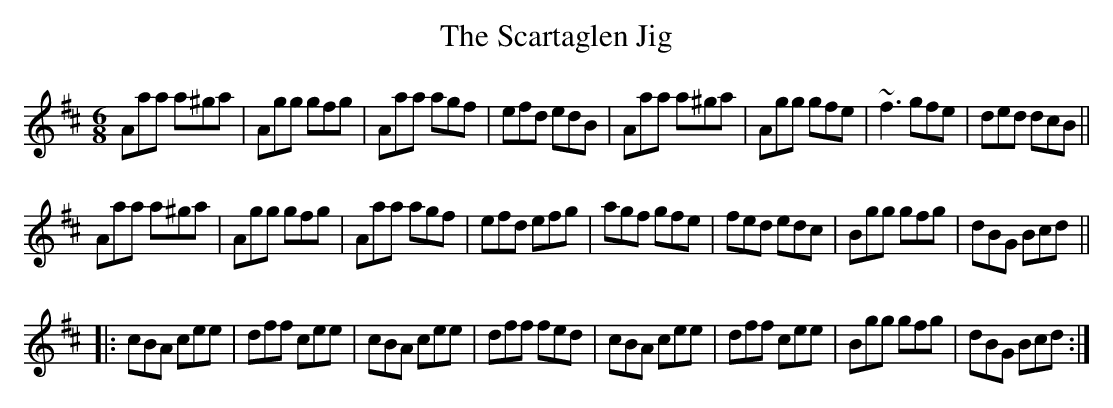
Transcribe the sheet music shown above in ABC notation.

X:1
T:The Scartaglen Jig
M:6/8
K:Amix
Aaa a^ga|Agg gfg|Aaa agf|efd edB|Aaa a^ga|Agg gfe|~f3 gfe|ded dcB||
Aaa a^ga|Agg gfg|Aaa agf|efd efg|agf gfe|fed edc|Bgg gfg|dBG Bcd||
|:cBA cee|dff cee|cBA cee|dff fed|cBA cee|dff cee|Bgg gfg|dBG Bcd:|
